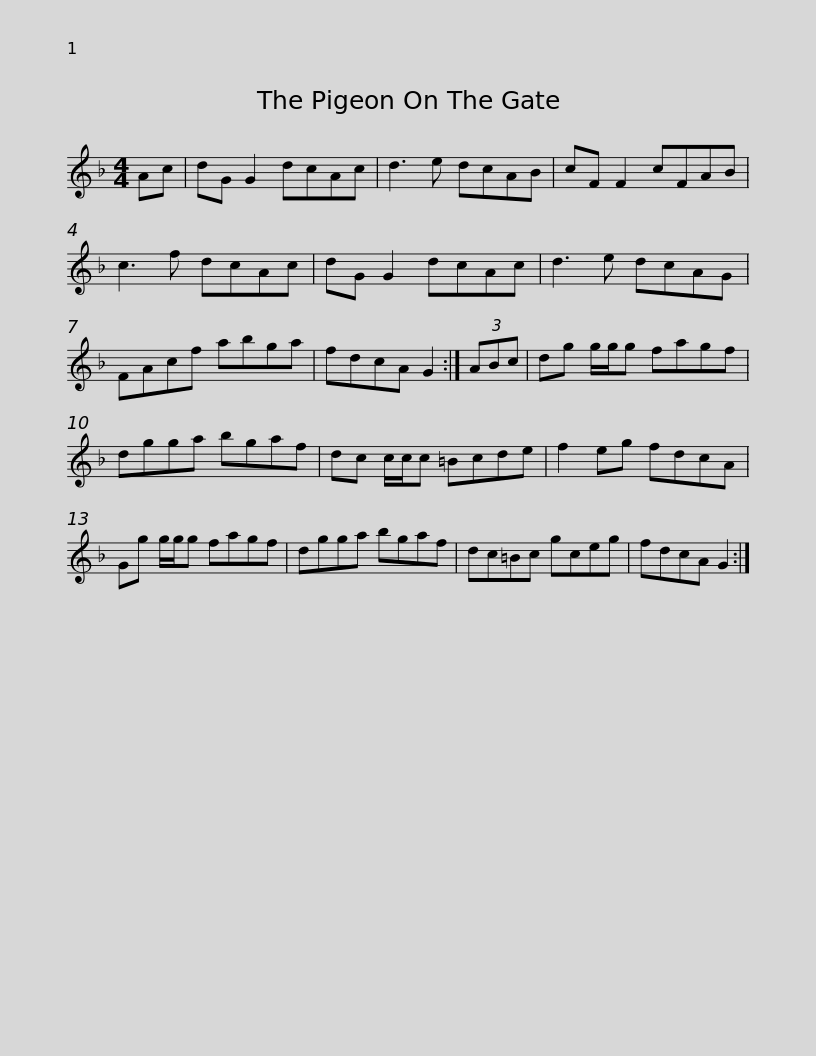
X:1
L:1/8
M:4/4
I:linebreak $
K:F
V:1 treble
V:1
 Ac | dG G2 dcAc | d3 e dcAB | cF F2 cFAB | c3 f dcAc | %5
 dG G2 dcAc | d3 e dcAG |$ FAcf abga | fdcA G2 :| (3ABc | %10
 dg g/g/g fagf | dgga bgaf | dc c/c/c =Bcde |$ f2 eg fdcA | Gg g/g/g fagf | %15
 dgga bgaf | dc=Bc gceg | fdcA G2 :| %18
